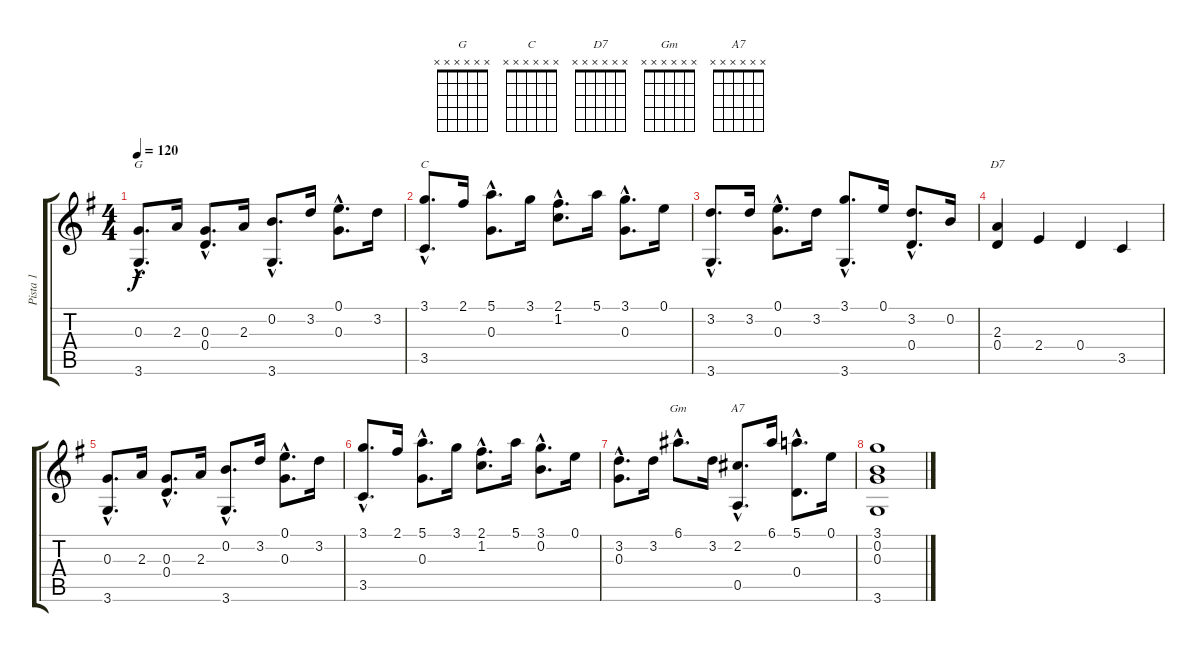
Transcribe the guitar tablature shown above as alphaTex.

\track ("Pista 1" "Pista 1") {instrument acousticguitarnylon}
\staff {score tabs}
\tuning (E4 B3 G3 D3 A2 E2) {hide}
\chord ("G" x x x x x x)
\chord ("C" x x x x x x)
\chord ("D7" x x x x x x)
\chord ("Gm" x x x x x x)
\chord ("A7" x x x x x x)
\ts (4 4)
\tempo 120
\clef g2
\ks g
(0.3{hac} 3.6{hac}).8{d ch "G" dy f} 2.3.16 (0.3{hac} 0.4{hac}).8{d} 2.3.16 (0.2{hac} 3.6{hac}).8{d} 3.2.16 (0.1{hac} 0.3{hac}).8{d} 3.2.16 |
(3.1{hac} 3.5{hac}).8{d ch "C"} 2.1.16 (5.1{hac} 0.3{hac}).8{d} 3.1.16 (2.1{hac} 1.2{hac}).8{d} 5.1.16 (3.1{hac} 0.3{hac}).8{d} 0.1.16 |
(3.2{hac} 3.6{hac}).8{d} 3.2.16 (0.1{hac} 0.3{hac}).8{d} 3.2.16 (3.1{hac} 3.6{hac}).8{d} 0.1.16 (3.2{hac} 0.4{hac}).8{d} 0.2.16 |
(2.3 0.4).4{ch "D7"} 2.4.4 0.4.4 3.5.4 |
(0.3{hac} 3.6{hac}).8{d} 2.3.16 (0.3{hac} 0.4{hac}).8{d} 2.3.16 (0.2{hac} 3.6{hac}).8{d} 3.2.16 (0.1{hac} 0.3{hac}).8{d} 3.2.16 |
(3.1{hac} 3.5{hac}).8{d} 2.1.16 (5.1{hac} 0.3{hac}).8{d} 3.1.16 (2.1{hac} 1.2{hac}).8{d} 5.1.16 (3.1{hac} 0.2{hac}).8{d} 0.1.16 |
(3.2{hac} 0.3{hac}).8{d} 3.2.16 6.1{hac}.8{d ch "Gm"} 3.2.16 (2.2{hac} 0.5{hac}).8{d ch "A7"} 6.1.16 (5.1{hac} 0.4{hac}).8{d} 0.1.16 |
(3.1 0.2 0.3 3.6).1
